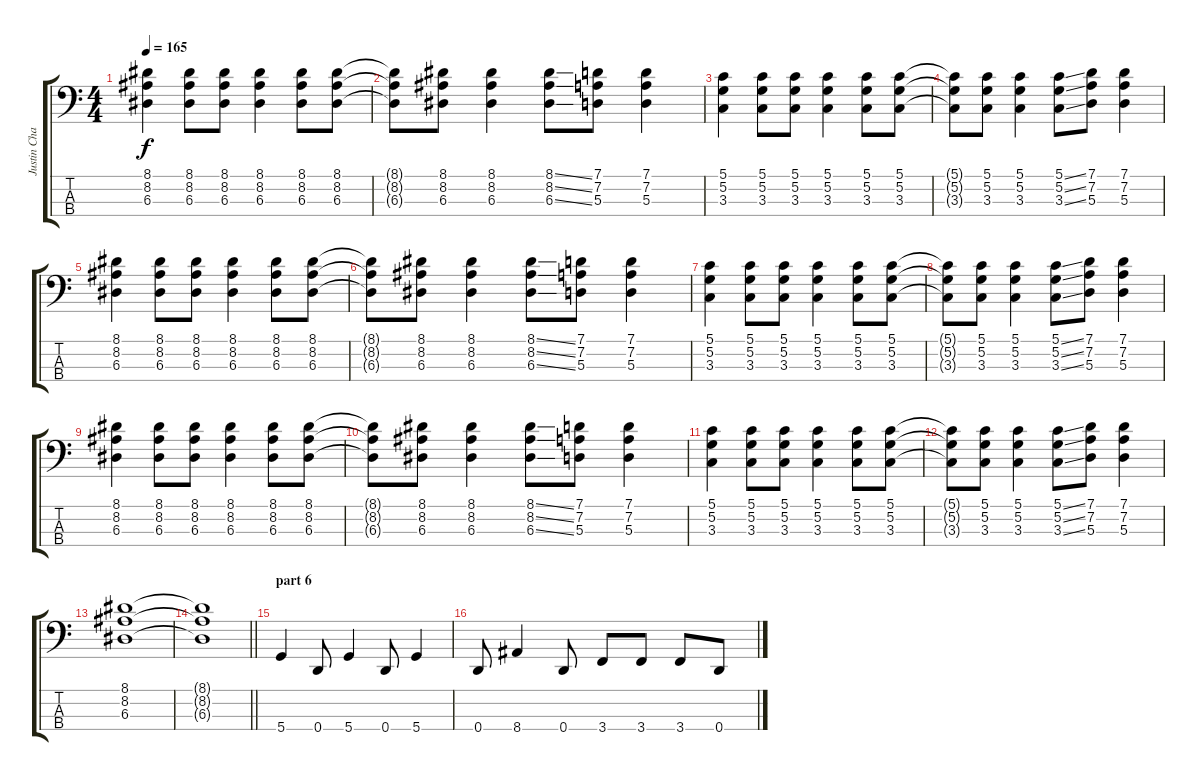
\track ("Justin Chancellor / bass guitar" "Justin Cha") {instrument electricbassfinger}
\staff {score tabs}
\tuning (G2 D2 A1 D1) {hide}
\ts (4 4)
\tempo 165
\clef f4
\ks c
(8.1 8.2 6.3).4{dy f} (8.1 8.2 6.3).8 (8.1 8.2 6.3).8 (8.1 8.2 6.3).4 (8.1 8.2 6.3).8 (8.1 8.2 6.3).8 |
(8.1{t} 8.2{t} 6.3{t}).8 (8.1 8.2 6.3).8 (8.1 8.2 6.3).4 (8.1{ss} 8.2{ss} 6.3{ss}).8 (7.1 7.2 5.3).8 (7.1 7.2 5.3).4 |
(5.1 5.2 3.3).4 (5.1 5.2 3.3).8 (5.1 5.2 3.3).8 (5.1 5.2 3.3).4 (5.1 5.2 3.3).8 (5.1 5.2 3.3).8 |
(5.1{t} 5.2{t} 3.3{t}).8 (5.1 5.2 3.3).8 (5.1 5.2 3.3).4 (5.1{ss} 5.2{ss} 3.3{ss}).8 (7.1 7.2 5.3).8 (7.1 7.2 5.3).4 |
(8.1 8.2 6.3).4 (8.1 8.2 6.3).8 (8.1 8.2 6.3).8 (8.1 8.2 6.3).4 (8.1 8.2 6.3).8 (8.1 8.2 6.3).8 |
(8.1{t} 8.2{t} 6.3{t}).8 (8.1 8.2 6.3).8 (8.1 8.2 6.3).4 (8.1{ss} 8.2{ss} 6.3{ss}).8 (7.1 7.2 5.3).8 (7.1 7.2 5.3).4 |
(5.1 5.2 3.3).4 (5.1 5.2 3.3).8 (5.1 5.2 3.3).8 (5.1 5.2 3.3).4 (5.1 5.2 3.3).8 (5.1 5.2 3.3).8 |
(5.1{t} 5.2{t} 3.3{t}).8 (5.1 5.2 3.3).8 (5.1 5.2 3.3).4 (5.1{ss} 5.2{ss} 3.3{ss}).8 (7.1 7.2 5.3).8 (7.1 7.2 5.3).4 |
(8.1 8.2 6.3).4 (8.1 8.2 6.3).8 (8.1 8.2 6.3).8 (8.1 8.2 6.3).4 (8.1 8.2 6.3).8 (8.1 8.2 6.3).8 |
(8.1{t} 8.2{t} 6.3{t}).8 (8.1 8.2 6.3).8 (8.1 8.2 6.3).4 (8.1{ss} 8.2{ss} 6.3{ss}).8 (7.1 7.2 5.3).8 (7.1 7.2 5.3).4 |
(5.1 5.2 3.3).4 (5.1 5.2 3.3).8 (5.1 5.2 3.3).8 (5.1 5.2 3.3).4 (5.1 5.2 3.3).8 (5.1 5.2 3.3).8 |
(5.1{t} 5.2{t} 3.3{t}).8 (5.1 5.2 3.3).8 (5.1 5.2 3.3).4 (5.1{ss} 5.2{ss} 3.3{ss}).8 (7.1 7.2 5.3).8 (7.1 7.2 5.3).4 |
(8.1 8.2 6.3).1 |
\barLineRight lightlight
(8.1{t} 8.2{t} 6.3{t}).1 |
\section ("" "part 6")
5.4.4 0.4.8 5.4.4 0.4.8 5.4.4 |
0.4.8 8.4.4 0.4.8 3.4.8 3.4.8 3.4.8 0.4.8
